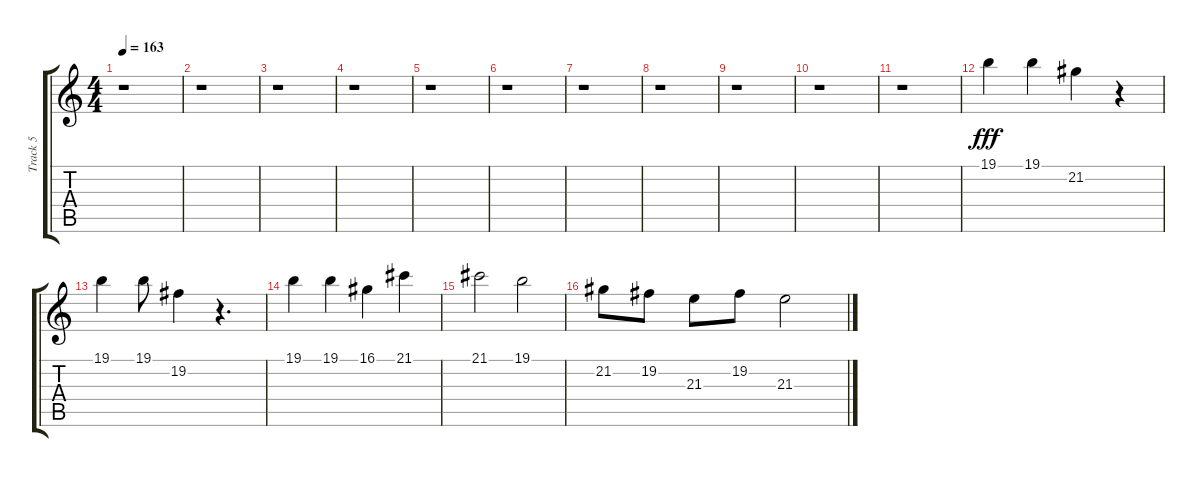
\track ("Track 5" "Track 5") {instrument stringensemble2}
\staff {score tabs}
\tuning (E4 B3 G3 D3 A2 E2) {hide}
\ts (4 4)
\tempo 163
\clef g2
\ks c
r.1{dy fff} |
r.1 |
r.1 |
r.1 |
r.1 |
r.1 |
r.1 |
r.1 |
r.1 |
r.1 |
r.1 |
19.1.4 19.1.4 21.2.4 r.4 |
19.1.4 19.1.8 19.2.4 r.4{d} |
19.1.4 19.1.4 16.1.4 21.1.4 |
21.1.2 19.1.2 |
21.2.8 19.2.8 21.3.8 19.2.8 21.3.2
